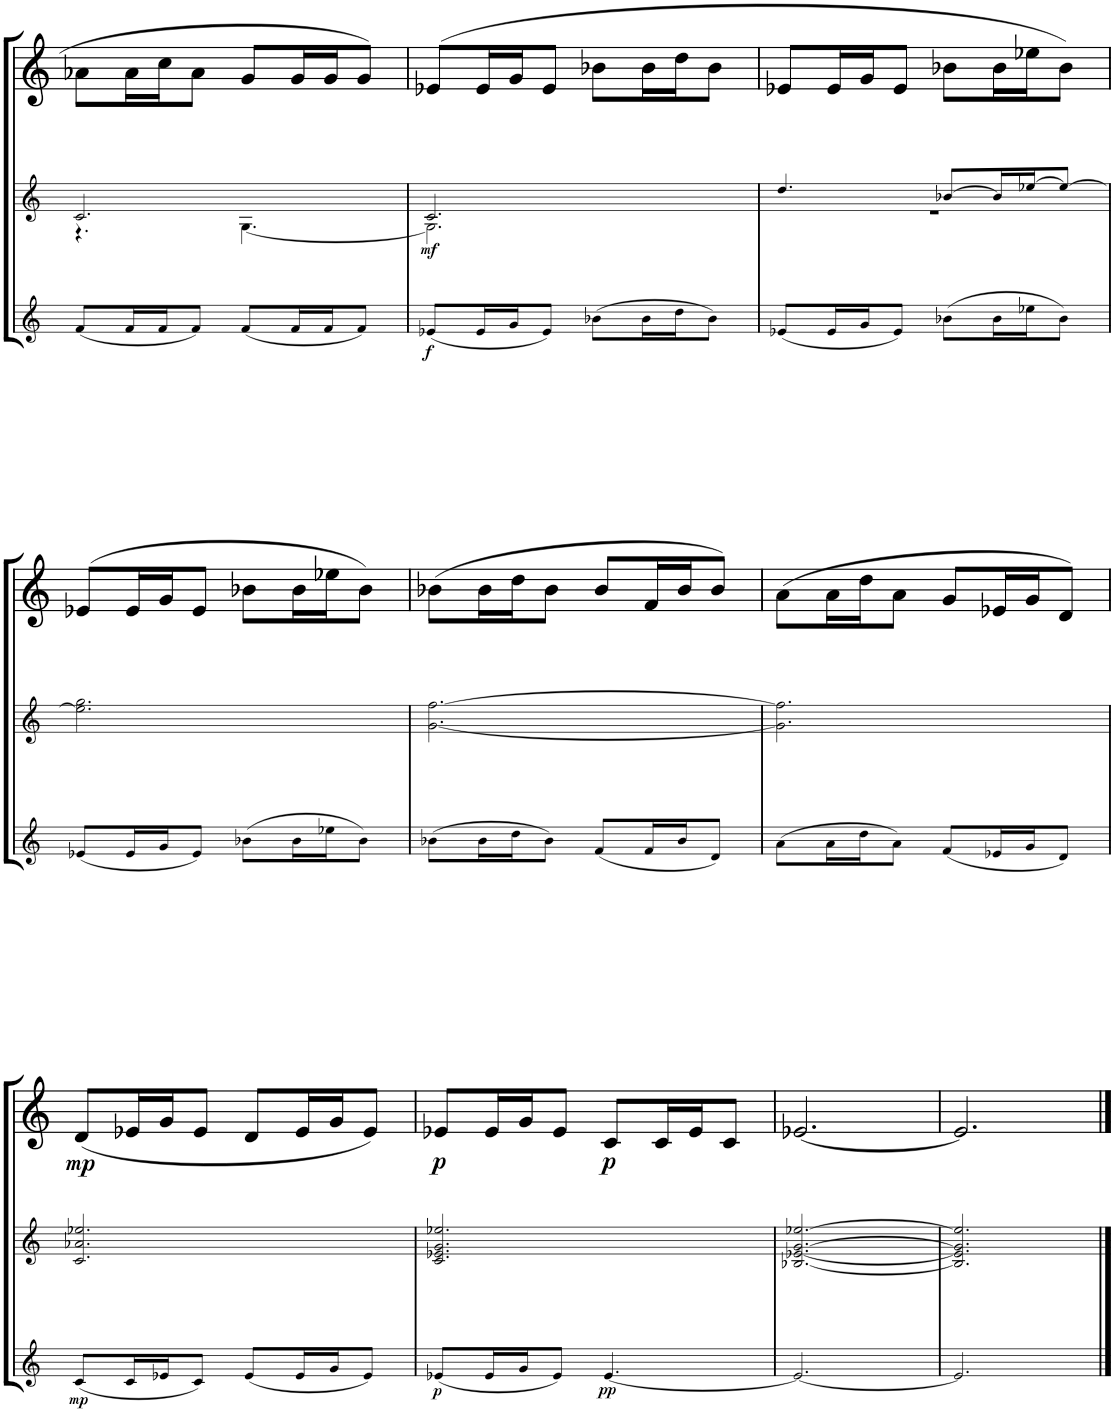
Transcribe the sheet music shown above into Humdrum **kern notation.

**kern	**dynam	**kern	**dynam	**kern	**dynam
*part3	*part3	*part2	*part2	*part1	*part1
*staff3	*staff3	*staff2	*staff2	*staff1	*staff1
*I"Bajo eléctrico	*	*I"Soprano	*	*I"Ukelele	*
!!LO:PB:g=z
*clefG2	*	*clefG2	*	*clefG2	*
*k[]	*	*k[]	*	*k[]	*
*M6/8	*	*M6/8	*	*M6/8	*
=18	=18	=18	=18	=18	=18
*	*	*^	*	*	*
(8f/L	.	2.c/	4.r	.	8a-X\L	.
16f/L	.	.	.	.	16a-\L	.
16f/J	.	.	.	.	16cc\J	.
8f/J)	.	.	.	.	8a-\J	.
(8f/L	.	.	[4.G\	.	8g/L	.
16f/L	.	.	.	.	16g/L	.
16f/J	.	.	.	.	16g/J	.
8f/J)	.	.	.	.	8g/J	.
=19	=19	=19	=19	=19	=19	=19
!	!LO:DY:b	!	!	!LO:DY:b	!	!
(8e-X/L	f	2.c/	2.G\]	mf	(8e-X/L	.
16e-/L	.	.	.	.	16e-/L	.
16g/J	.	.	.	.	16g/J	.
8e-/J)	.	.	.	.	8e-/J	.
(8b-X\L	.	.	.	.	8b-X\L	.
16b-\L	.	.	.	.	16b-\L	.
16dd\J	.	.	.	.	16dd\J	.
8b-\J)	.	.	.	.	8b-\J	.
=20	=20	=20	=20	=20	=20	=20
(8e-X/L	.	4.dd/	2.r	.	8e-X/L	.
16e-/L	.	.	.	.	16e-/L	.
16g/J	.	.	.	.	16g/J	.
8e-/J)	.	.	.	.	8e-/J	.
(8b-X\L	.	[8b-X/L	.	.	8b-X\L	.
16b-\L	.	16b-/L]	.	.	16b-\L	.
16ee-X\J	.	[16ee-X/J	.	.	16ee-X\J	.
8b-\J)	.	8ee-/J_	.	.	8b-\J)	.
*	*	*v	*v	*	*	*
!!LO:LB:g=z
=21	=21	=21	=21	=21	=21
(8e-X/L	.	2.ee-\] 2.gg\	.	(8e-X/L	.
16e-/L	.	.	.	16e-/L	.
16g/J	.	.	.	16g/J	.
8e-/J)	.	.	.	8e-/J	.
(8b-X\L	.	.	.	8b-X\L	.
16b-\L	.	.	.	16b-\L	.
16ee-X\J	.	.	.	16ee-X\J	.
8b-\J)	.	.	.	8b-\J)	.
=22	=22	=22	=22	=22	=22
(8b-X\L	.	[2.g\ [2.ff\	.	(8b-X\L	.
16b-\L	.	.	.	16b-\L	.
16dd\J	.	.	.	16dd\J	.
8b-\J)	.	.	.	8b-\J	.
(8f/L	.	.	.	8b-/L	.
16f/L	.	.	.	16f/L	.
16b-/J	.	.	.	16b-/J	.
8d/J)	.	.	.	8b-/J)	.
=23	=23	=23	=23	=23	=23
(8a\L	.	2.g\] 2.ff\]	.	(8a\L	.
16a\L	.	.	.	16a\L	.
16dd\J	.	.	.	16dd\J	.
8a\J)	.	.	.	8a\J	.
(8f/L	.	.	.	8g/L	.
16e-X/L	.	.	.	16e-X/L	.
16g/J	.	.	.	16g/J	.
8d/J)	.	.	.	8d/J)	.
!!LO:LB:g=z
=24	=24	=24	=24	=24	=24
!	!LO:DY:b	!	!	!	!LO:DY:b
(8c/L	mp	2.c/ 2.a-X/ 2.ee-X/	.	(8d/L	mp
16c/L	.	.	.	16e-X/L	.
16e-X/J	.	.	.	16g/J	.
8c/J)	.	.	.	8e-/J	.
(8e-/L	.	.	.	8d/L	.
16e-/L	.	.	.	16e-/L	.
16g/J	.	.	.	16g/J	.
8e-/J)	.	.	.	8e-/J)	.
=25	=25	=25	=25	=25	=25
!	!LO:DY:b	!	!	!	!LO:DY:b
(8e-X/L	p	2.c/ 2.e-X/ 2.g/ 2.ee-X/	.	8e-X/L	p
16e-/L	.	.	.	16e-/L	.
16g/J	.	.	.	16g/J	.
8e-/J)	.	.	.	8e-/J	.
!	!LO:DY:b	!	!	!	!LO:DY:b
[4.e-/	pp	.	.	8c/L	p
.	.	.	.	16c/L	.
.	.	.	.	16e-/J	.
.	.	.	.	8c/J	.
=26	=26	=26	=26	=26	=26
2.e-/_	.	[2.B-X/ [2.e-X/ [2.g/ [2.ee-X/	.	[2.e-X/	.
=27	=27	=27	=27	=27	=27
2.e-/]	.	2.B-/] 2.e-/] 2.g/] 2.ee-/]	.	2.e-/]	.
==	==	==	==	==	==
*-	*-	*-	*-	*-	*-
